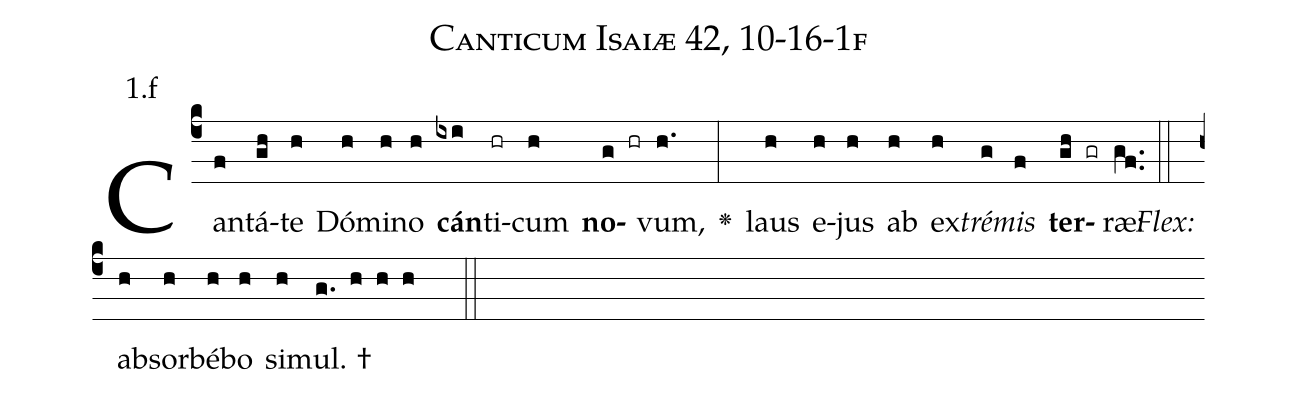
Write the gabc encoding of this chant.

name: Canticum Isaiæ 42, 10-16-1f;
annotation: 1.f;
%%
(c4)Can(f)tá(gh)te(h) Dó(h)mi(h)no(h) <b>cán</b>(ixi)ti(hr)cum(h) <b>no</b>(g hr)vum,(h.) <v>\greheightstar</v>(:) laus(h) e(h)jus(h) ab(h) ex(h)<i>tré</i>(g)<i>mis</i>(f) <b>ter</b>(gh gr)ræ:(gf..) (::)
<i>Flex:</i>()  ab(h)sor(h)bé(h)bo(h) si(h)mul. †(g. h h h  ::)

%E(h) u(h) o(g) u(f) a(gh) e.(gf..) (::)
